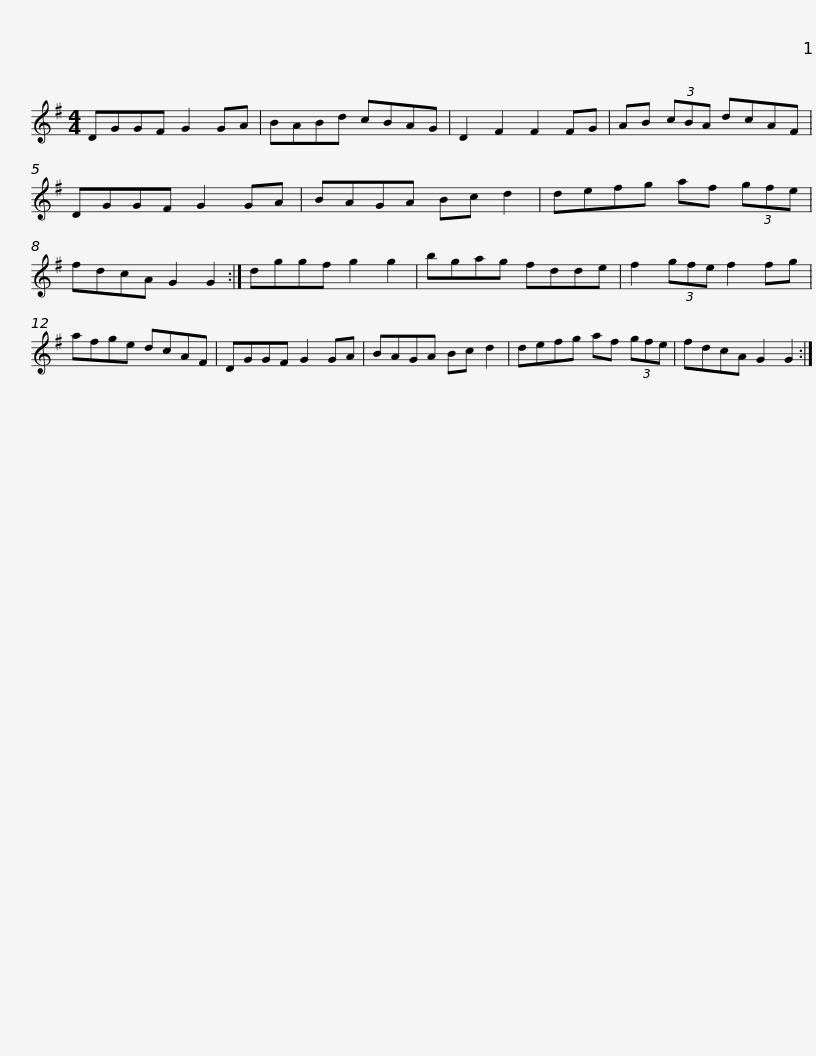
X:1
L:1/8
M:4/4
I:linebreak $
K:G
V:1 treble
V:1
 DGGF G2 GA | BABd cBAG | D2 F2 F2 FG | AB (3cBA dcAF | DGGF G2 GA | %5
 BAGA Bc d2 |$ defg af (3gfe | fdcA G2 G2 :| dggf g2 g2 | bgag fdde | %10
 f2 (3gfe f2 fg | afge dcAF |$ DGGF G2 GA | BAGA Bc d2 | defg af (3gfe | %15
 fdcA G2 G2 :| %16
